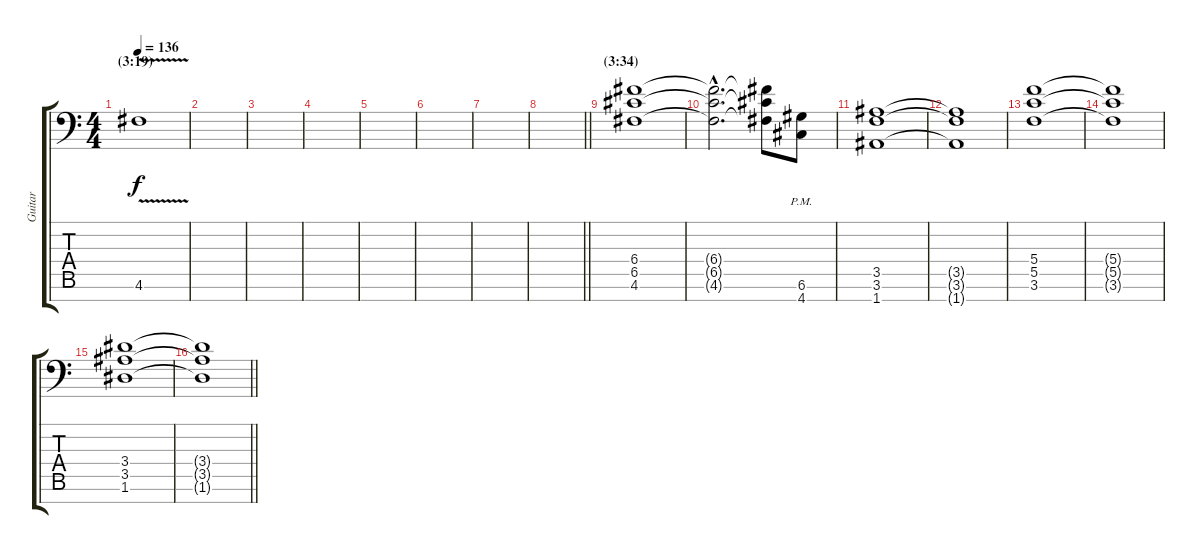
\track ("Guitar" "Guitar") {instrument distortionguitar}
\staff {score tabs}
\tuning (D4 A3 F3 C3 G2 D2 A1) {hide}
\ts (4 4)
\section ("" "(3:19)")
\tempo 136
\clef f4
\ks c
4.6{v}.1{dy f} |
|
|
|
|
|
|
\barLineRight lightlight
|
\section ("" "(3:34)")
(6.4 6.5 4.6).1 |
(6.4{hac t} 6.5{hac t} 4.6{hac t}).2{d} (6.4{t} 6.5{t} 4.6{t}).8 (6.6{pm} 4.7{pm}).8 |
(3.5 3.6 1.7).1 |
(3.5{t} 3.6{t} 1.7{t}).1 |
(5.4 5.5 3.6).1 |
(5.4{t} 5.5{t} 3.6{t}).1 |
(3.4 3.5 1.6).1 |
\barLineRight lightlight
(3.4{t} 3.5{t} 1.6{t}).1
